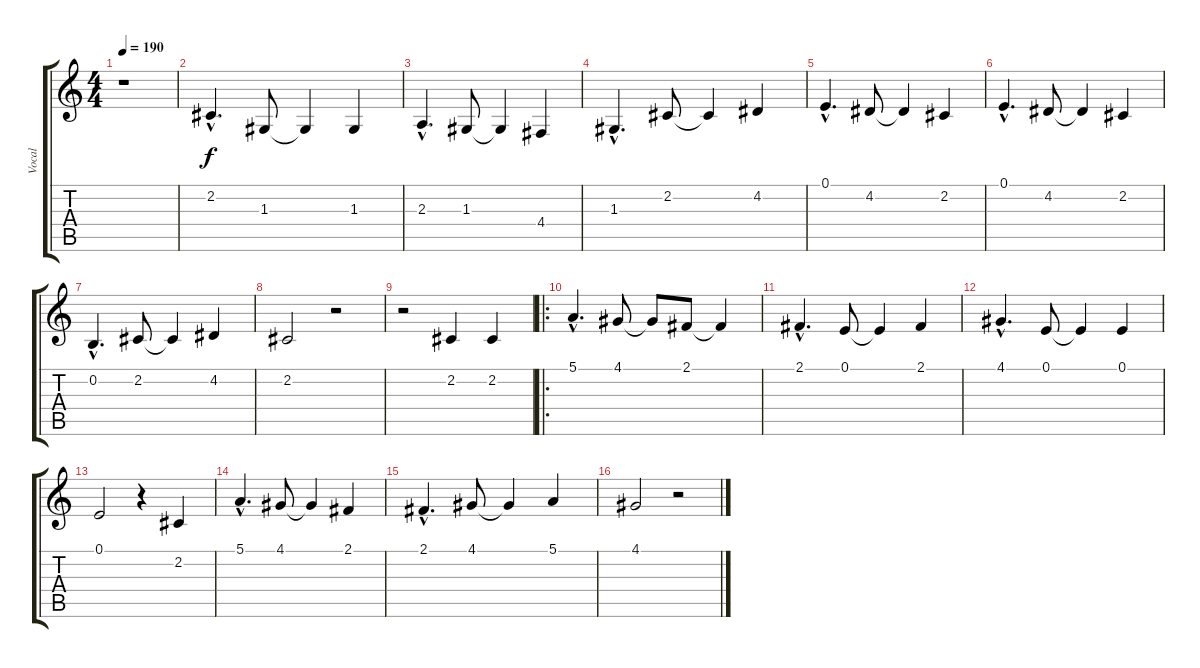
\track ("Vocal" "Vocal") {instrument viola}
\staff {score tabs}
\tuning (E4 B3 G3 D3 A2 E2) {hide}
\ts (4 4)
\tempo 190
\clef g2
\ks c
r.1{dy f} |
2.2{hac}.4{d} 1.3.8 1.3{t}.4 1.3.4 |
2.3{hac}.4{d} 1.3.8 1.3{t}.4 4.4.4 |
1.3{hac}.4{d} 2.2.8 2.2{t}.4 4.2.4 |
0.1{hac}.4{d} 4.2.8 4.2{t}.4 2.2.4 |
0.1{hac}.4{d} 4.2.8 4.2{t}.4 2.2.4 |
0.2{hac}.4{d} 2.2.8 2.2{t}.4 4.2.4 |
2.2.2 r.2 |
r.2 2.2.4 2.2.4 |
\ro
5.1{hac}.4{d} 4.1.8 4.1{t}.8 2.1.8 2.1{t}.4 |
2.1{hac}.4{d} 0.1.8 0.1{t}.4 2.1.4 |
4.1{hac}.4{d} 0.1.8 0.1{t}.4 0.1.4 |
0.1.2 r.4 2.2.4 |
5.1{hac}.4{d} 4.1.8 4.1{t}.4 2.1.4 |
2.1{hac}.4{d} 4.1.8 4.1{t}.4 5.1.4 |
4.1.2 r.2
